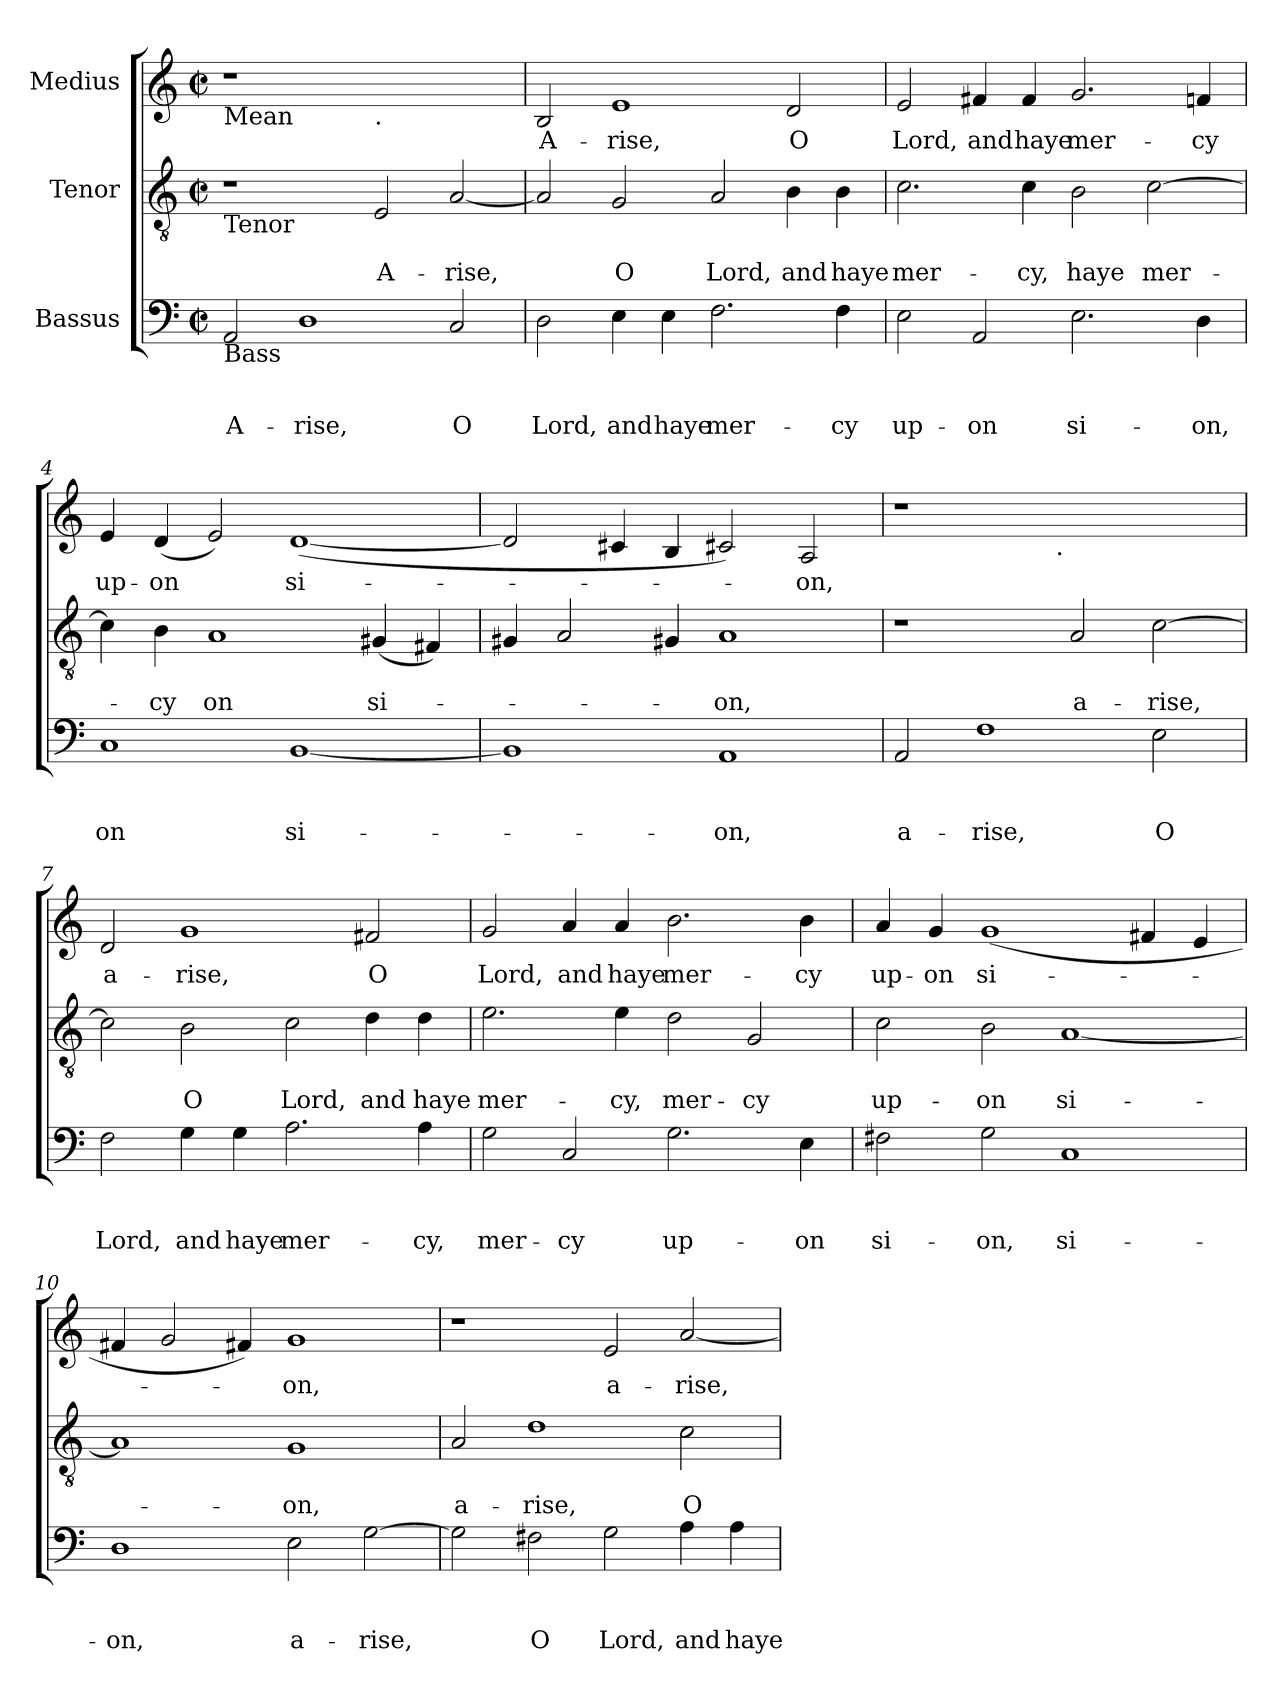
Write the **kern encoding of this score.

**kern	**text	**text	**text	**kern	**text	**text	**kern	**text
*part3	*part3	*part3	*part3	*part2	*part2	*part2	*part1	*part1
*staff3	*staff3	*staff3	*staff3	*staff2	*staff2	*staff2	*staff1	*staff1
*I"Bassus	*	*	*	*I"Tenor	*	*	*I"Medius	*
*clefF4	*	*	*	*clefGv2	*	*	*clefG2	*
*k[]	*	*	*	*k[]	*	*	*k[]	*
*C:	*	*	*	*C:	*	*	*C:	*
*M2/2	*	*	*	*M2/2	*	*	*M2/2	*
*met(c|)	*	*	*	*met(c|)	*	*	*met(c|)	*
=1	=1	=1	=1	=1	=1	=1	=1	=1
!	!	!	!	!	!	!	!LO:TX:b:t=Mean	!
!	!	!	!	!LO:TX:b:t=Tenor	!	!	!	!
!LO:TX:b:t=Bass	!	!	!	!	!	!	!	!
!	!	!	!LO:LY:b	!	!	!	!	!
2AA/	.	.	A-	1r	.	.	1r	.
!	!	!	!LO:LY:b	!	!	!	!	!
1D	.	.	-rise,	.	.	.	.	.
!	!	!	!	!	!	!	!LO:TX:b:t=.	!
!	!	!	!	!	!	!LO:LY:b	!	!
.	.	.	.	2E/	.	A-	1ryy	.
!	!	!	!LO:LY:b	!	!	!LO:LY:b	!	!
2C/	.	.	O	[<2A/	.	-rise,	.	.
=2	=2	=2	=2	=2	=2	=2	=2	=2
!	!	!	!LO:LY:b	!	!	!	!	!LO:LY:b
2D\	.	.	Lord,	2A/]	.	.	2B/	A-
!	!	!	!LO:LY:b	!	!	!LO:LY:b	!	!LO:LY:b
4E\	.	.	and	2G/	.	O	1e	-rise,
!	!	!	!LO:LY:b	!	!	!	!	!
4E\	.	.	haye	.	.	.	.	.
!	!	!	!LO:LY:b	!	!	!LO:LY:b	!	!
2.F\	.	.	mer-	2A/	.	Lord,	.	.
!	!	!	!	!	!	!LO:LY:b	!	!LO:LY:b
.	.	.	.	4B\	.	and	2d/	O
!	!	!	!LO:LY:b	!	!	!LO:LY:b	!	!
4F\	.	.	-cy	4B\	.	haye	.	.
=3	=3	=3	=3	=3	=3	=3	=3	=3
!	!	!	!LO:LY:b	!	!	!LO:LY:b	!	!LO:LY:b
2E\	.	.	up-	2.c\	.	mer-	2e/	Lord,
!	!	!	!LO:LY:b	!	!	!	!	!LO:LY:b
2AA/	.	.	-on	.	.	.	4f#X/	and
!	!	!	!	!	!	!LO:LY:b	!	!LO:LY:b
.	.	.	.	4c\	.	-cy,	4f#/	haye
!	!	!	!LO:LY:b	!	!	!LO:LY:b	!	!LO:LY:b
2.E\	.	.	si-	2B\	.	haye	2.g/	mer-
!	!	!	!	!	!	!LO:LY:b	!	!
.	.	.	.	[>2c\	.	mer-	.	.
!	!	!	!LO:LY:b	!	!	!	!	!LO:LY:b
4D\	.	.	-on,	.	.	.	4f/	-cy
=4	=4	=4	=4	=4	=4	=4	=4	=4
!	!	!	!LO:LY:b	!	!	!	!	!LO:LY:b
1C	.	.	on	4c\]	.	.	4e/	up-
!	!	!	!	!	!	!LO:LY:b	!	!LO:LY:b
.	.	.	.	4B\	.	-cy	(<4d/	-on
!	!	!	!	!	!	!LO:LY:b	!	!
.	.	.	.	1A	.	on	2e/)	.
!	!	!	!LO:LY:b	!	!	!	!	!LO:LY:b
[<1BB	.	.	si-	.	.	.	(<[<1d	si-
!	!	!	!	!	!	!LO:LY:b	!	!
.	.	.	.	(<4G#X/	.	si-	.	.
.	.	.	.	4F#X/)	.	.	.	.
!!LO:LB:g=z
=5	=5	=5	=5	=5	=5	=5	=5	=5
1BB]	.	.	.	4G#X/	.	.	2d/]	.
.	.	.	.	2A/	.	.	.	.
.	.	.	.	.	.	.	4c#/	.
.	.	.	.	4G#X/	.	.	4B/	.
!	!	!	!LO:LY:b	!	!	!LO:LY:b	!	!
1AA	.	.	-on,	1A	.	-on,	2c#X/)	.
!	!	!	!	!	!	!	!	!LO:LY:b
.	.	.	.	.	.	.	2A/	-on,
=6	=6	=6	=6	=6	=6	=6	=6	=6
!	!	!	!LO:LY:b	!	!	!	!	!
*	*	*	*	*	*	*	*^	*
2AA/	.	.	a-	1r	.	.	1r	2ryy	.
!	!	!	!LO:LY:b	!	!	!	!	!	!
1F	.	.	-rise,	.	.	.	.	4...ryy	.
!	!	!	!	!	!	!	!	!LO:TX:b:t=.	!
.	.	.	.	.	.	.	.	1ryy	.
!	!	!	!	!	!	!LO:LY:b	!	!	!
.	.	.	.	2A/	.	a-	1ryy	.	.
!	!	!	!LO:LY:b	!	!	!LO:LY:b	!	!	!
2E\	.	.	O	[>2c\	.	-rise,	.	.	.
.	.	.	.	.	.	.	.	32ryy	.
=7	=7	=7	=7	=7	=7	=7	=7	=7	=7
!	!	!	!LO:LY:b	!	!	!	!	!	!LO:LY:b
*	*	*	*	*	*	*	*v	*v	*
2F\	.	.	Lord,	2c\]	.	.	2d/	a-
!	!	!	!LO:LY:b	!	!	!LO:LY:b	!	!LO:LY:b
4G\	.	.	and	2B\	.	O	1g	-rise,
!	!	!	!LO:LY:b	!	!	!	!	!
4G\	.	.	haye	.	.	.	.	.
!	!	!	!LO:LY:b	!	!	!LO:LY:b	!	!
2.A\	.	.	mer-	2c\	.	Lord,	.	.
!	!	!	!	!	!	!LO:LY:b	!	!LO:LY:b
.	.	.	.	4d\	.	and	2f#X/	O
!	!	!	!LO:LY:b	!	!	!LO:LY:b	!	!
4A\	.	.	-cy,	4d\	.	haye	.	.
=8	=8	=8	=8	=8	=8	=8	=8	=8
!	!	!	!LO:LY:b	!	!	!LO:LY:b	!	!LO:LY:b
2G\	.	.	mer-	2.e\	.	mer-	2g/	Lord,
!	!	!	!LO:LY:b	!	!	!	!	!LO:LY:b
2C/	.	.	-cy	.	.	.	4a/	and
!	!	!	!	!	!	!LO:LY:b	!	!LO:LY:b
.	.	.	.	4e\	.	-cy,	4a/	haye
!	!	!	!LO:LY:b	!	!	!LO:LY:b	!	!LO:LY:b
2.G\	.	.	up-	2d\	.	mer-	2.b\	mer-
!	!	!	!	!	!	!LO:LY:b	!	!
.	.	.	.	2G/	.	-cy	.	.
!	!	!	!LO:LY:b	!	!	!	!	!LO:LY:b
4E\	.	.	-on	.	.	.	4b\	-cy
!!LO:LB:g=z
=9	=9	=9	=9	=9	=9	=9	=9	=9
!	!	!	!LO:LY:b	!	!	!LO:LY:b	!	!LO:LY:b
2F#X\	.	.	si-	2c\	.	up-	4a/	up-
!	!	!	!	!	!	!	!	!LO:LY:b:rj
.	.	.	.	.	.	.	4g/	-on
!	!	!	!LO:LY:b	!	!	!LO:LY:b	!	!LO:LY:b
2G\	.	.	-on,	2B\	.	-on	(<1g	si-
!	!	!	!LO:LY:b	!	!	!LO:LY:b	!	!
1C	.	.	si-	[<1A	.	si-	.	.
.	.	.	.	.	.	.	4f#X/	.
.	.	.	.	.	.	.	4e/	.
=10	=10	=10	=10	=10	=10	=10	=10	=10
!	!	!	!LO:LY:b	!	!	!	!	!
1D	.	.	-on,	1A]	.	.	4f#X/	.
.	.	.	.	.	.	.	2g/	.
.	.	.	.	.	.	.	4f#X/)	.
!	!	!	!LO:LY:b	!	!	!LO:LY:b	!	!LO:LY:b
2E\	.	.	a-	1G	.	-on,	1g	-on,
!	!	!	!LO:LY:b	!	!	!	!	!
[>2G\	.	.	-rise,	.	.	.	.	.
=11	=11	=11	=11	=11	=11	=11	=11	=11
!	!	!	!	!	!	!LO:LY:b	!	!
2G\]	.	.	.	2A/	.	a-	1r	.
!	!	!	!LO:LY:b	!	!	!LO:LY:b	!	!
2F#X\	.	.	O	1d	.	-rise,	.	.
!	!	!	!LO:LY:b	!	!	!	!	!LO:LY:b
2G\	.	.	Lord,	.	.	.	2e/	a-
!	!	!	!LO:LY:b	!	!	!LO:LY:b	!	!LO:LY:b
4A\	.	.	and	2c\	.	O	[<2a/	-rise,
!	!	!	!LO:LY:b	!	!	!	!	!
4A\	.	.	haye	.	.	.	.	.
=	=	=	=	=	=	=	=	=
*-	*-	*-	*-	*-	*-	*-	*-	*-
